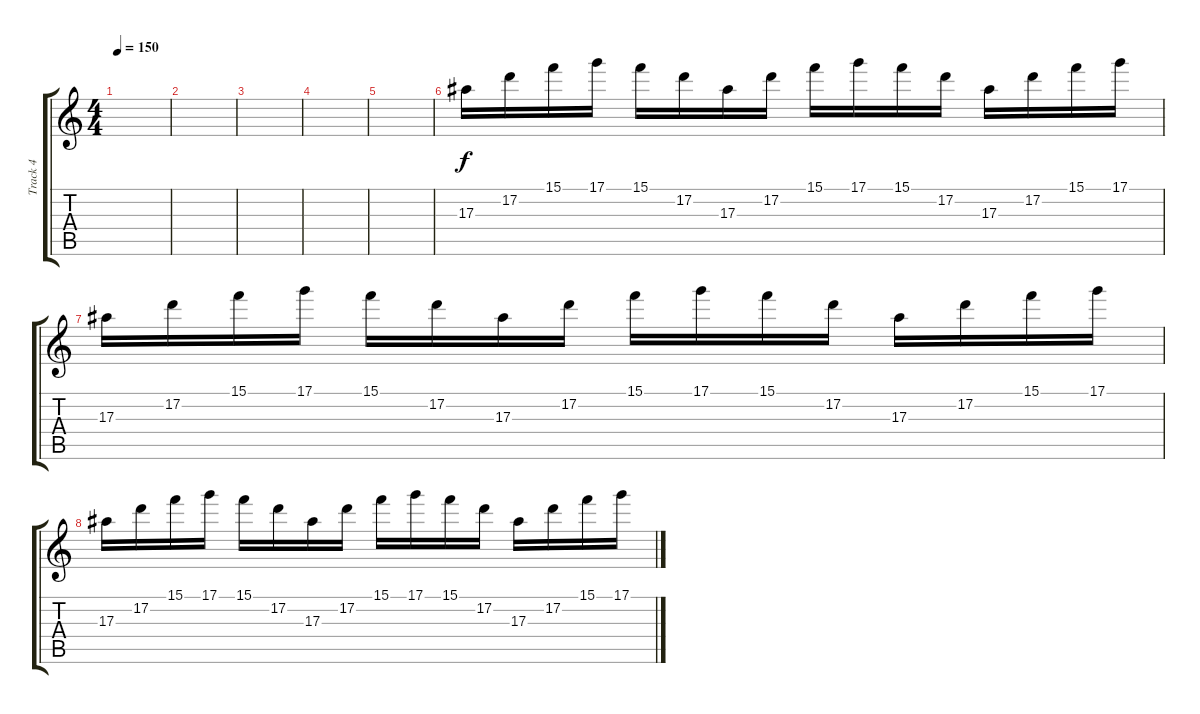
\track ("Track 4" "Track 4") {instrument distortionguitar}
\staff {score tabs}
\tuning (D4 A3 F3 C3 G2 C2) {hide}
\ts (4 4)
\tempo 150
\clef g2
\ks c
|
|
|
|
|
17.3.16{volume 11} 17.2.16 15.1.16 17.1.16 15.1.16 17.2.16 17.3.16 17.2.16 15.1.16 17.1.16 15.1.16 17.2.16 17.3.16 17.2.16 15.1.16 17.1.16 |
17.3.16 17.2.16 15.1.16 17.1.16 15.1.16 17.2.16 17.3.16 17.2.16 15.1.16 17.1.16 15.1.16 17.2.16 17.3.16 17.2.16 15.1.16 17.1.16 |
17.3.16 17.2.16 15.1.16 17.1.16 15.1.16 17.2.16 17.3.16 17.2.16 15.1.16 17.1.16 15.1.16 17.2.16 17.3.16 17.2.16 15.1.16 17.1.16
